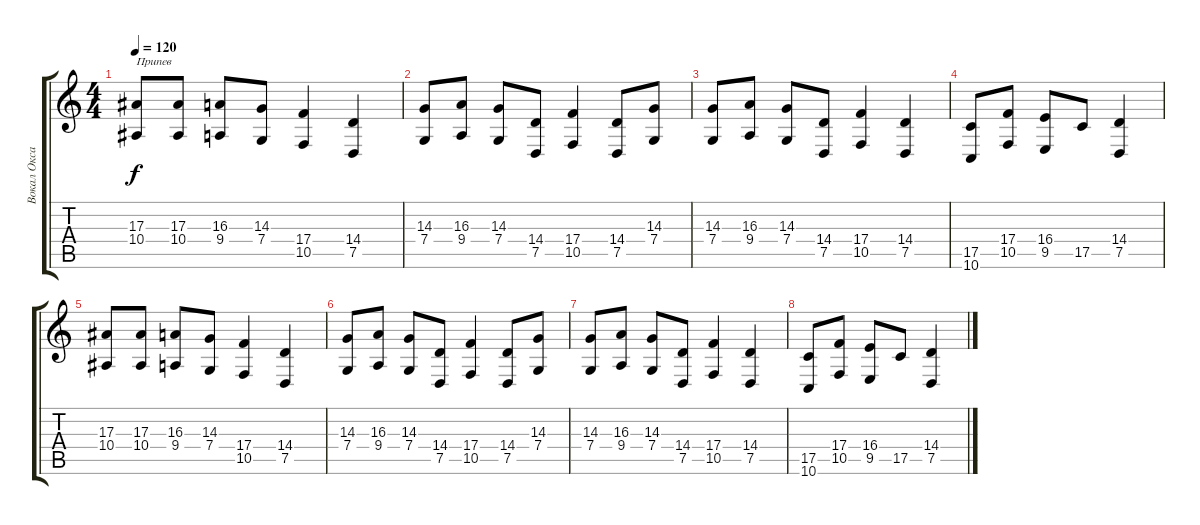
\track ("Вокал Оксана" "Вокал Окса") {instrument accordion}
\staff {score tabs}
\tuning (D4 A3 F3 C3 G2 D2) {hide}
\ts (4 4)
\tempo 120
\clef g2
\ks c
(17.3 10.4).8{txt "Припев" dy f} (17.3 10.4).8 (16.3 9.4).8 (14.3 7.4).8 (17.4 10.5).4 (14.4 7.5).4 |
(14.3 7.4).8 (16.3 9.4).8 (14.3 7.4).8 (14.4 7.5).8 (17.4 10.5).4 (14.4 7.5).8 (14.3 7.4).8 |
(14.3 7.4).8 (16.3 9.4).8 (14.3 7.4).8 (14.4 7.5).8 (17.4 10.5).4 (14.4 7.5).4 |
(17.5 10.6).8 (17.4 10.5).8 (16.4 9.5).8 17.5.8 (14.4 7.5).4 |
(17.3 10.4).8 (17.3 10.4).8 (16.3 9.4).8 (14.3 7.4).8 (17.4 10.5).4 (14.4 7.5).4 |
(14.3 7.4).8 (16.3 9.4).8 (14.3 7.4).8 (14.4 7.5).8 (17.4 10.5).4 (14.4 7.5).8 (14.3 7.4).8 |
(14.3 7.4).8 (16.3 9.4).8 (14.3 7.4).8 (14.4 7.5).8 (17.4 10.5).4 (14.4 7.5).4 |
(17.5 10.6).8 (17.4 10.5).8 (16.4 9.5).8 17.5.8 (14.4 7.5).4
